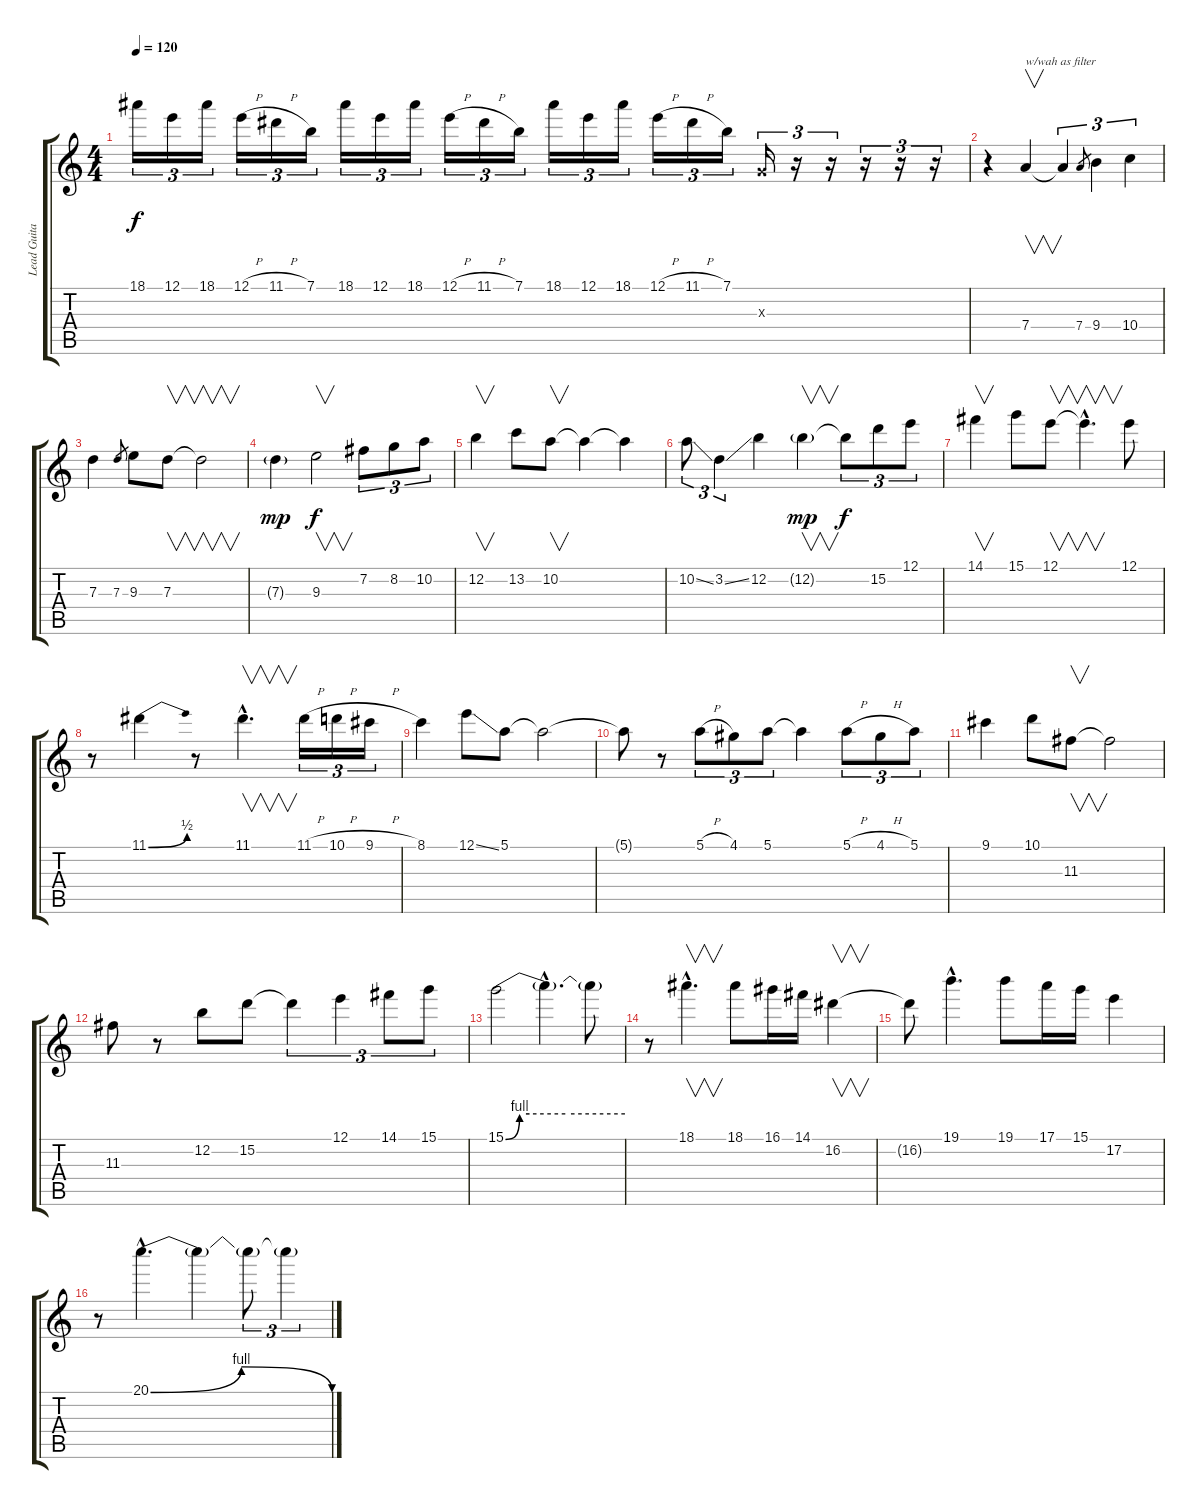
\track ("Lead Guitar 1" "Lead Guita") {instrument distortionguitar}
\staff {score tabs}
\tuning (E4 B3 G3 D3 A2 E2) {hide}
\ts (4 4)
\tempo 120
\clef g2
\ks c
18.1.16{tu (3 2) dy f} 12.1.16{tu (3 2)} 18.1.16{tu (3 2)} 12.1{h}.16{tu (3 2)} 11.1{h}.16{tu (3 2)} 7.1.16{tu (3 2)} 18.1.16{tu (3 2)} 12.1.16{tu (3 2)} 18.1.16{tu (3 2)} 12.1{h}.16{tu (3 2)} 11.1{h}.16{tu (3 2)} 7.1.16{tu (3 2)} 18.1.16{tu (3 2)} 12.1.16{tu (3 2)} 18.1.16{tu (3 2)} 12.1{h}.16{tu (3 2)} 11.1{h}.16{tu (3 2)} 7.1.16{tu (3 2)} 0.3{x}.16{tu (3 2)} r.16{tu (3 2)} r.16{tu (3 2)} r.16{tu (3 2)} r.16{tu (3 2)} r.16{tu (3 2) balance 8} |
r.4 7.4.4{v txt "w/wah as filter"} 7.4{t}.4{tu (3 2)} 7.4.8{gr} 9.4.4{tu (3 2)} 10.4.4{tu (3 2)} |
7.3.4 7.3.8{gr} 9.3.8 7.3.8{v} 7.3{t}.2{v} |
7.3{g}.4{dy mp} 9.3.2{v dy f} 7.2.8{tu (3 2)} 8.2.8{tu (3 2)} 10.2.8{tu (3 2)} |
12.2.4{v} 13.2.8 10.2.8{v} 10.2{t}.4 10.2{t}.4 |
10.2{ss}.8{tu (3 2)} 3.2{ss}.4{tu (3 2)} 12.2.4 12.2{g}.4{v dy mp} 12.2{t}.8{tu (3 2) dy f} 15.2.8{tu (3 2)} 12.1.8{tu (3 2)} |
14.1.4{v} 15.1.8 12.1.8{v} 12.1{hac t}.4{v d} 12.1.8 |
r.8 11.1{be (bend 0 0 60 2)}.4 r.8 11.1{hac}.4{v d} 11.1{h}.16{tu (3 2)} 10.1{h}.16{tu (3 2)} 9.1{h}.16{tu (3 2)} |
8.1.4 12.1{ss}.8 5.1.8 5.1{t}.2 |
5.1{t}.8 r.8 5.1{h}.8{tu (3 2)} 4.1.8{tu (3 2)} 5.1.8{tu (3 2)} 5.1{t}.4 5.1{h}.8{tu (3 2)} 4.1{h}.8{tu (3 2)} 5.1.8{tu (3 2)} |
9.1.4 10.1.8 11.3.8{v} 11.3{t}.2 |
11.3.8 r.8 12.2.8 15.2.8 15.2{t}.4{tu (3 2)} 12.1.4{tu (3 2)} 14.1.8{tu (3 2)} 15.1.8{tu (3 2)} |
15.1{be (custom 0 0 7 4 12 4 30 4 60 4)}.2 15.1{hac t}.4{d} 15.1{t}.8 |
r.8 18.1{hac}.4{v d} 18.1.8 16.1.16 14.1.16 16.2.4{v} |
16.2{t}.8 19.1{hac}.4{d} 19.1.8 17.1.16 15.1.16 17.2.4 |
r.8 20.1{be (bendrelease 0 0 8 4 54 4 60 0) hac}.4{d} 20.1{t}.4 20.1{t}.8{tu (3 2)} 20.1{t}.4{tu (3 2)}
